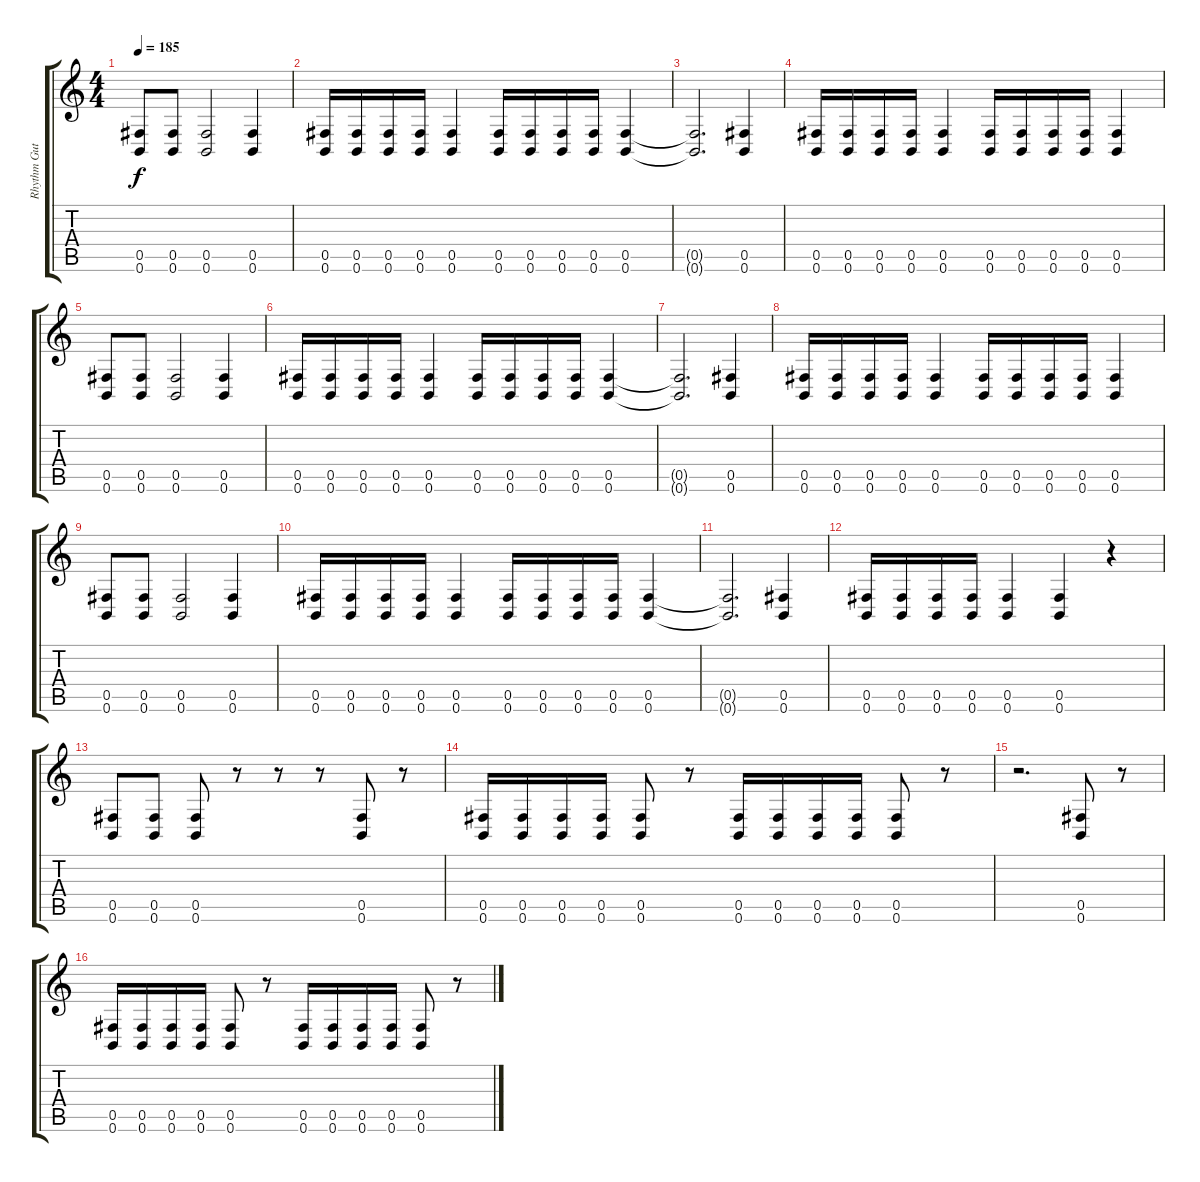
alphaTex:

\track ("Rhythm Gutiar - Jona" "Rhythm Gut") {instrument distortionguitar}
\staff {score tabs}
\tuning (Db4 Ab3 E3 B2 Gb2 B1) {hide}
\ts (4 4)
\tempo 185
\clef g2
\ks c
(0.5 0.6).8{dy f} (0.5 0.6).8 (0.5 0.6).2 (0.5 0.6).4 |
(0.5 0.6).16 (0.5 0.6).16 (0.5 0.6).16 (0.5 0.6).16 (0.5 0.6).4 (0.5 0.6).16 (0.5 0.6).16 (0.5 0.6).16 (0.5 0.6).16 (0.5 0.6).4 |
(0.5{t} 0.6{t}).2{d} (0.5 0.6).4 |
(0.5 0.6).16 (0.5 0.6).16 (0.5 0.6).16 (0.5 0.6).16 (0.5 0.6).4 (0.5 0.6).16 (0.5 0.6).16 (0.5 0.6).16 (0.5 0.6).16 (0.5 0.6).4 |
(0.5 0.6).8 (0.5 0.6).8 (0.5 0.6).2 (0.5 0.6).4 |
(0.5 0.6).16 (0.5 0.6).16 (0.5 0.6).16 (0.5 0.6).16 (0.5 0.6).4 (0.5 0.6).16 (0.5 0.6).16 (0.5 0.6).16 (0.5 0.6).16 (0.5 0.6).4 |
(0.5{t} 0.6{t}).2{d} (0.5 0.6).4 |
(0.5 0.6).16 (0.5 0.6).16 (0.5 0.6).16 (0.5 0.6).16 (0.5 0.6).4 (0.5 0.6).16 (0.5 0.6).16 (0.5 0.6).16 (0.5 0.6).16 (0.5 0.6).4 |
(0.5 0.6).8 (0.5 0.6).8 (0.5 0.6).2 (0.5 0.6).4 |
(0.5 0.6).16 (0.5 0.6).16 (0.5 0.6).16 (0.5 0.6).16 (0.5 0.6).4 (0.5 0.6).16 (0.5 0.6).16 (0.5 0.6).16 (0.5 0.6).16 (0.5 0.6).4 |
(0.5{t} 0.6{t}).2{d} (0.5 0.6).4 |
(0.5 0.6).16 (0.5 0.6).16 (0.5 0.6).16 (0.5 0.6).16 (0.5 0.6).4 (0.5 0.6).4 r.4 |
(0.5 0.6).8 (0.5 0.6).8 (0.5 0.6).8 r.8 r.8 r.8 (0.5 0.6).8 r.8 |
(0.5 0.6).16 (0.5 0.6).16 (0.5 0.6).16 (0.5 0.6).16 (0.5 0.6).8 r.8 (0.5 0.6).16 (0.5 0.6).16 (0.5 0.6).16 (0.5 0.6).16 (0.5 0.6).8 r.8 |
r.2{d} (0.5 0.6).8 r.8 |
(0.5 0.6).16 (0.5 0.6).16 (0.5 0.6).16 (0.5 0.6).16 (0.5 0.6).8 r.8 (0.5 0.6).16 (0.5 0.6).16 (0.5 0.6).16 (0.5 0.6).16 (0.5 0.6).8 r.8
